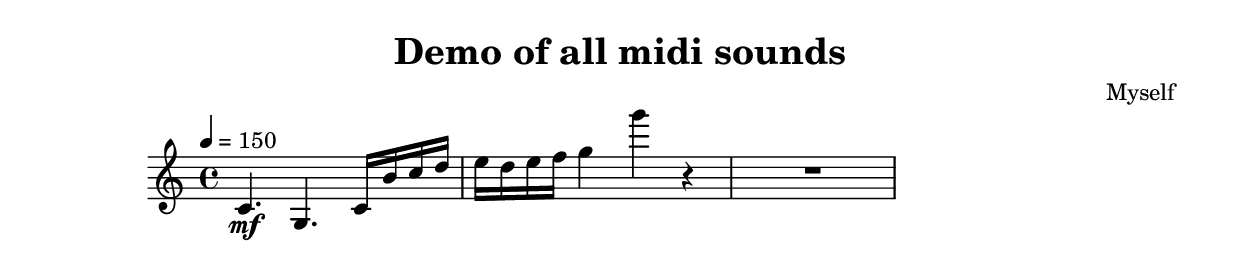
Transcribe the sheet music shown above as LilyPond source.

%% Do not edit this file; it is automatically
%% generated from LSR http://lsr.dsi.unimi.it
%% This file is in the public domain.
\version "2.13.16"

\header {
  lsrtags = "midi"

  texidoc = "
Problem: How to know which @code{midiInstrument} would be best for your
composition? Solution: A LilyPond demo file.



"
  doctitle = "Demo MidiInstruments"
} % begin verbatim

\header {
  title = "Demo of all midi sounds"
  arranger = "Myself "
}

baseMelody = \relative c' {
  c4.\mf g c16 b' c d
  e16 d e f g4 g'4 r
  R1
}
melody = {
  \tempo 4 = 150
  \baseMelody
}

\score {
  \new Staff <<
    \new Voice \melody
  >>
  \layout { }
}

\score {
  \new Staff <<
    \new Voice {
      r\mf
      \set Staff.midiInstrument = #"acoustic grand" \melody
      \set Staff.midiInstrument = #"bright acoustic" \melody
      \set Staff.midiInstrument = #"electric grand" \melody
      \set Staff.midiInstrument = #"honky-tonk" \melody
      \set Staff.midiInstrument = #"electric piano 1" \melody
      \set Staff.midiInstrument = #"electric piano 2" \melody
      \set Staff.midiInstrument = #"harpsichord" \melody
      \set Staff.midiInstrument = #"clav" \melody
      \set Staff.midiInstrument = #"celesta" \melody
      \set Staff.midiInstrument = #"glockenspiel" \melody
      \set Staff.midiInstrument = #"music box" \melody
      \set Staff.midiInstrument = #"vibraphone" \melody
      \set Staff.midiInstrument = #"marimba" \melody
      \set Staff.midiInstrument = #"xylophone" \melody
      \set Staff.midiInstrument = #"tubular bells" \melody
      \set Staff.midiInstrument = #"dulcimer" \melody
      \set Staff.midiInstrument = #"drawbar organ" \melody
      \set Staff.midiInstrument = #"percussive organ" \melody
      \set Staff.midiInstrument = #"rock organ" \melody
      \set Staff.midiInstrument = #"church organ" \melody
      \set Staff.midiInstrument = #"reed organ" \melody
      \set Staff.midiInstrument = #"accordion" \melody
      \set Staff.midiInstrument = #"harmonica" \melody
      \set Staff.midiInstrument = #"concertina" \melody
      \set Staff.midiInstrument = #"acoustic guitar (nylon)" \melody
      \set Staff.midiInstrument = #"acoustic guitar (steel)" \melody
      \set Staff.midiInstrument = #"electric guitar (jazz)" \melody
      \set Staff.midiInstrument = #"electric guitar (clean)" \melody
      \set Staff.midiInstrument = #"electric guitar (muted)" \melody
      \set Staff.midiInstrument = #"overdriven guitar" \melody
      \set Staff.midiInstrument = #"distorted guitar" \melody
      \set Staff.midiInstrument = #"acoustic bass" \melody
      \set Staff.midiInstrument = #"electric bass (finger)" \melody
      \set Staff.midiInstrument = #"electric bass (pick)" \melody
      \set Staff.midiInstrument = #"fretless bass" \melody
      \set Staff.midiInstrument = #"slap bass 1" \melody
      \set Staff.midiInstrument = #"slap bass 2" \melody
      \set Staff.midiInstrument = #"synth bass 1" \melody
      \set Staff.midiInstrument = #"synth bass 2" \melody
      \set Staff.midiInstrument = #"violin" \melody
      \set Staff.midiInstrument = #"viola" \melody
      \set Staff.midiInstrument = #"cello" \melody
      \set Staff.midiInstrument = #"contrabass" \melody
      \set Staff.midiInstrument = #"tremolo strings" \melody
      \set Staff.midiInstrument = #"pizzicato strings" \melody
      \set Staff.midiInstrument = #"orchestral harp" \melody
      \set Staff.midiInstrument = #"timpani" \melody
      \set Staff.midiInstrument = #"string ensemble 1" \melody
      \set Staff.midiInstrument = #"string ensemble 2" \melody
      \set Staff.midiInstrument = #"synthstrings 1" \melody
      \set Staff.midiInstrument = #"synthstrings 2" \melody
      \set Staff.midiInstrument = #"choir aahs" \melody
      \set Staff.midiInstrument = #"voice oohs" \melody
      \set Staff.midiInstrument = #"synth voice" \melody
      \set Staff.midiInstrument = #"orchestra hit" \melody
      \set Staff.midiInstrument = #"trumpet" \melody
      \set Staff.midiInstrument = #"trombone" \melody
      \set Staff.midiInstrument = #"tuba" \melody
      \set Staff.midiInstrument = #"muted trumpet" \melody
      \set Staff.midiInstrument = #"french horn" \melody
      \set Staff.midiInstrument = #"brass section" \melody
      \set Staff.midiInstrument = #"synthbrass 1" \melody
      \set Staff.midiInstrument = #"synthbrass 2" \melody
      \set Staff.midiInstrument = #"soprano sax" \melody
      \set Staff.midiInstrument = #"alto sax" \melody
      \set Staff.midiInstrument = #"tenor sax" \melody
      \set Staff.midiInstrument = #"baritone sax" \melody
      \set Staff.midiInstrument = #"oboe" \melody
      \set Staff.midiInstrument = #"english horn" \melody
      \set Staff.midiInstrument = #"bassoon" \melody
      \set Staff.midiInstrument = #"clarinet" \melody
      \set Staff.midiInstrument = #"piccolo" \melody
      \set Staff.midiInstrument = #"flute" \melody
      \set Staff.midiInstrument = #"recorder" \melody
      \set Staff.midiInstrument = #"pan flute" \melody
      \set Staff.midiInstrument = #"blown bottle" \melody
      \set Staff.midiInstrument = #"shakuhachi" \melody
      \set Staff.midiInstrument = #"whistle" \melody
      \set Staff.midiInstrument = #"ocarina" \melody
      \set Staff.midiInstrument = #"lead 1 (square)" \melody
      \set Staff.midiInstrument = #"lead 2 (sawtooth)" \melody
      \set Staff.midiInstrument = #"lead 3 (calliope)" \melody
      \set Staff.midiInstrument = #"lead 4 (chiff)" \melody
      \set Staff.midiInstrument = #"lead 5 (charang)" \melody
      \set Staff.midiInstrument = #"lead 6 (voice)" \melody
      \set Staff.midiInstrument = #"lead 7 (fifths)" \melody
      \set Staff.midiInstrument = #"lead 8 (bass+lead)" \melody
      \set Staff.midiInstrument = #"pad 1 (new age)" \melody
      \set Staff.midiInstrument = #"pad 2 (warm)" \melody
      \set Staff.midiInstrument = #"pad 3 (polysynth)" \melody
      \set Staff.midiInstrument = #"pad 4 (choir)" \melody
      \set Staff.midiInstrument = #"pad 5 (bowed)" \melody
      \set Staff.midiInstrument = #"pad 6 (metallic)" \melody
      \set Staff.midiInstrument = #"pad 7 (halo)" \melody
      \set Staff.midiInstrument = #"pad 8 (sweep)" \melody
      \set Staff.midiInstrument = #"fx 1 (rain)" \melody
      \set Staff.midiInstrument = #"fx 2 (soundtrack)" \melody
      \set Staff.midiInstrument = #"fx 3 (crystal)" \melody
      \set Staff.midiInstrument = #"fx 4 (atmosphere)" \melody
      \set Staff.midiInstrument = #"fx 5 (brightness)" \melody
      \set Staff.midiInstrument = #"fx 6 (goblins)" \melody
      \set Staff.midiInstrument = #"fx 7 (echoes)" \melody
      \set Staff.midiInstrument = #"fx 8 (sci-fi)" \melody
      \set Staff.midiInstrument = #"sitar" \melody
      \set Staff.midiInstrument = #"banjo" \melody
      \set Staff.midiInstrument = #"shamisen" \melody
      \set Staff.midiInstrument = #"koto" \melody
      \set Staff.midiInstrument = #"kalimba" \melody
      \set Staff.midiInstrument = #"bagpipe" \melody
      \set Staff.midiInstrument = #"fiddle" \melody
      \set Staff.midiInstrument = #"shanai" \melody
      \set Staff.midiInstrument = #"tinkle bell" \melody
      \set Staff.midiInstrument = #"agogo" \melody
      \set Staff.midiInstrument = #"steel drums" \melody
      \set Staff.midiInstrument = #"woodblock" \melody
      \set Staff.midiInstrument = #"taiko drum" \melody
      \set Staff.midiInstrument = #"melodic tom" \melody
      \set Staff.midiInstrument = #"synth drum" \melody
      \set Staff.midiInstrument = #"reverse cymbal" \melody
      \set Staff.midiInstrument = #"guitar fret noise" \melody
      \set Staff.midiInstrument = #"breath noise" \melody
      \set Staff.midiInstrument = #"seashore" \melody
      \set Staff.midiInstrument = #"bird tweet" \melody
      \set Staff.midiInstrument = #"telephone ring" \melody
      \set Staff.midiInstrument = #"helicopter" \melody
      \set Staff.midiInstrument = #"applause" \melody
      \set Staff.midiInstrument = #"gunshot" \melody
    }
  >>
  \midi { }
}

